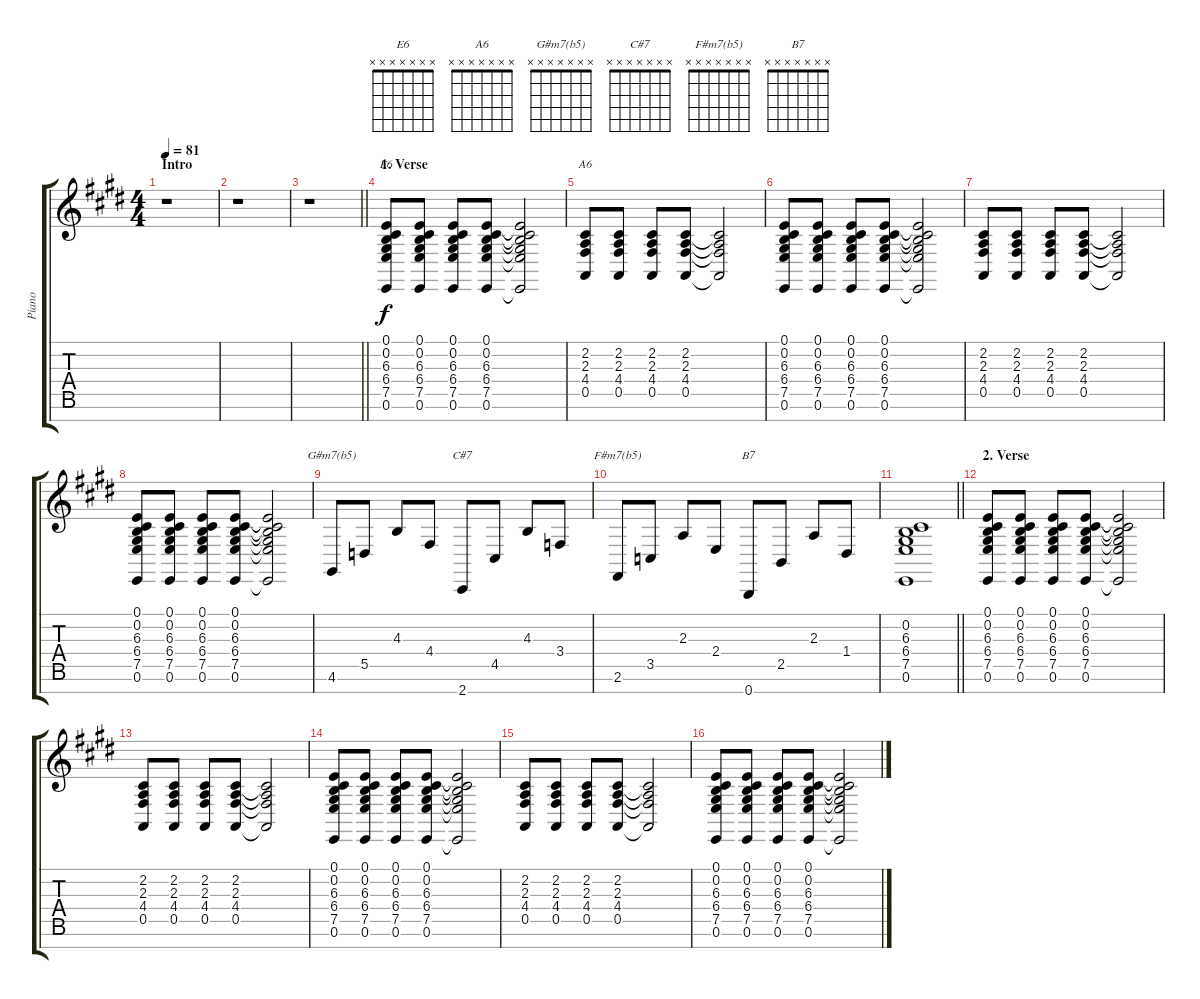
\track ("Piano" "Piano") {instrument acousticgrandpiano}
\staff {score tabs}
\tuning (E4 B3 G3 D3 A2 E2 B1) {hide}
\chord ("E6" x x x x x x x)
\chord ("A6" x x x x x x x)
\chord ("G#m7(b5)" x x x x x x x)
\chord ("C#7" x x x x x x x)
\chord ("F#m7(b5)" x x x x x x x)
\chord ("B7" x x x x x x x)
\ts (4 4)
\section ("" "Intro")
\tempo 81
\clef g2
\ks e
r.1{dy f instrument acousticgrandpiano} |
r.1 |
\barLineRight lightlight
r.1 |
\section ("" "1. Verse")
(0.1 0.2 6.3 6.4 7.5 0.6).8{ch "E6"} (0.1 0.2 6.3 6.4 7.5 0.6).8 (0.1 0.2 6.3 6.4 7.5 0.6).8 (0.1 0.2 6.3 6.4 7.5 0.6).8 (0.1{t} 0.2{t} 6.3{t} 6.4{t} 7.5{t} 0.6{t}).2 |
(2.2 2.3 4.4 0.5).8{ch "A6"} (2.2 2.3 4.4 0.5).8 (2.2 2.3 4.4 0.5).8 (2.2 2.3 4.4 0.5).8 (2.2{t} 2.3{t} 4.4{t} 0.5{t}).2 |
(0.1 0.2 6.3 6.4 7.5 0.6).8 (0.1 0.2 6.3 6.4 7.5 0.6).8 (0.1 0.2 6.3 6.4 7.5 0.6).8 (0.1 0.2 6.3 6.4 7.5 0.6).8 (0.1{t} 0.2{t} 6.3{t} 6.4{t} 7.5{t} 0.6{t}).2 |
(2.2 2.3 4.4 0.5).8 (2.2 2.3 4.4 0.5).8 (2.2 2.3 4.4 0.5).8 (2.2 2.3 4.4 0.5).8 (2.2{t} 2.3{t} 4.4{t} 0.5{t}).2 |
(0.1 0.2 6.3 6.4 7.5 0.6).8 (0.1 0.2 6.3 6.4 7.5 0.6).8 (0.1 0.2 6.3 6.4 7.5 0.6).8 (0.1 0.2 6.3 6.4 7.5 0.6).8 (0.1{t} 0.2{t} 6.3{t} 6.4{t} 7.5{t} 0.6{t}).2 |
4.6.8{ch "G#m7(b5)"} 5.5.8 4.3.8 4.4.8 2.7.8{ch "C#7"} 4.5.8 4.3.8 3.4.8 |
2.6.8{ch "F#m7(b5)"} 3.5.8 2.3.8 2.4.8 0.7.8{ch "B7"} 2.5.8 2.3.8 1.4.8 |
\barLineRight lightlight
(0.2 6.3 6.4 7.5 0.6).1 |
\section ("" "2. Verse")
(0.1 0.2 6.3 6.4 7.5 0.6).8 (0.1 0.2 6.3 6.4 7.5 0.6).8 (0.1 0.2 6.3 6.4 7.5 0.6).8 (0.1 0.2 6.3 6.4 7.5 0.6).8 (0.1{t} 0.2{t} 6.3{t} 6.4{t} 7.5{t} 0.6{t}).2 |
(2.2 2.3 4.4 0.5).8 (2.2 2.3 4.4 0.5).8 (2.2 2.3 4.4 0.5).8 (2.2 2.3 4.4 0.5).8 (2.2{t} 2.3{t} 4.4{t} 0.5{t}).2 |
(0.1 0.2 6.3 6.4 7.5 0.6).8 (0.1 0.2 6.3 6.4 7.5 0.6).8 (0.1 0.2 6.3 6.4 7.5 0.6).8 (0.1 0.2 6.3 6.4 7.5 0.6).8 (0.1{t} 0.2{t} 6.3{t} 6.4{t} 7.5{t} 0.6{t}).2 |
(2.2 2.3 4.4 0.5).8 (2.2 2.3 4.4 0.5).8 (2.2 2.3 4.4 0.5).8 (2.2 2.3 4.4 0.5).8 (2.2{t} 2.3{t} 4.4{t} 0.5{t}).2 |
(0.1 0.2 6.3 6.4 7.5 0.6).8 (0.1 0.2 6.3 6.4 7.5 0.6).8 (0.1 0.2 6.3 6.4 7.5 0.6).8 (0.1 0.2 6.3 6.4 7.5 0.6).8 (0.1{t} 0.2{t} 6.3{t} 6.4{t} 7.5{t} 0.6{t}).2
